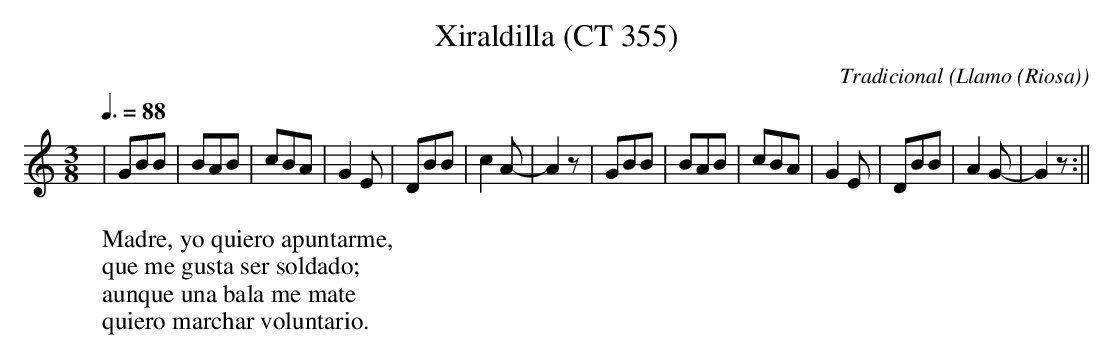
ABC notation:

X:1
T:Xiraldilla (CT 355)
C:Tradicional
O:Llamo (Riosa)
M:3/8
L:1/8
Q:3/8=88
K:C
|GBB|BAB|cBA|G2 E|DBB|c2 A-|A2 z|GBB|BAB|cBA|G2 E|DBB|A2 G-|G2 z :||
W:Madre, yo quiero apuntarme,
W:que me gusta ser soldado;
W:aunque una bala me mate
W:quiero marchar voluntario.
W:
